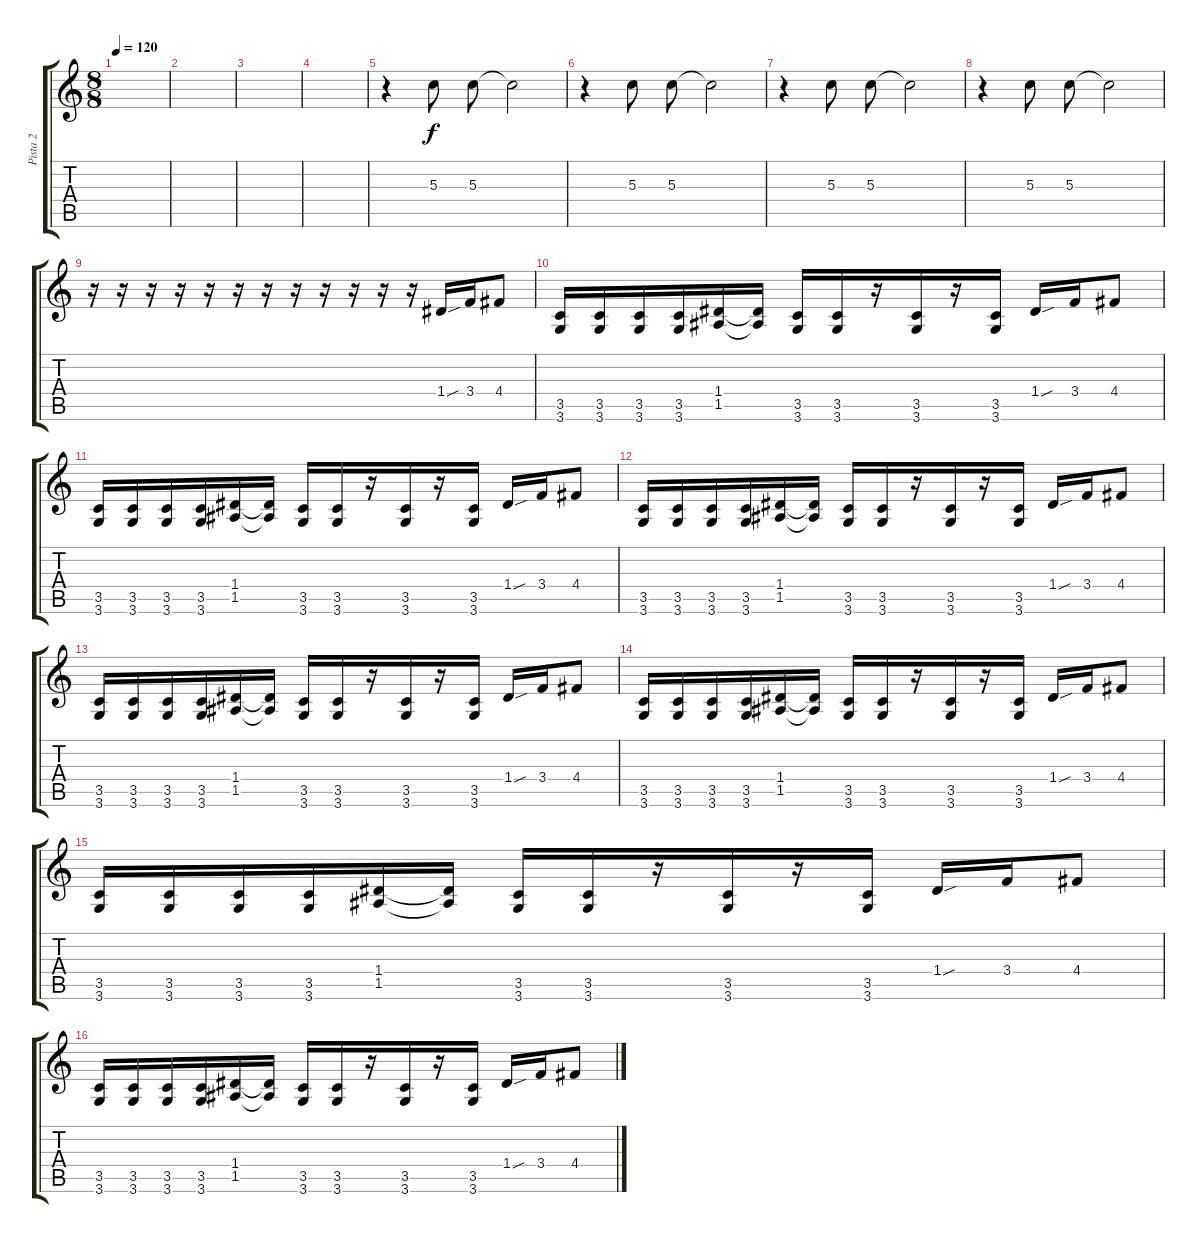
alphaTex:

\track ("Pista 2" "Pista 2") {instrument distortionguitar}
\staff {score tabs}
\tuning (E4 B3 G3 D3 A2 E2) {hide}
\ts (8 8)
\tempo 120
\clef g2
\ks c
|
|
|
|
r.4 5.3.8 5.3.8 5.3{t}.2 |
r.4 5.3.8 5.3.8 5.3{t}.2 |
r.4 5.3.8 5.3.8 5.3{t}.2 |
r.4 5.3.8 5.3.8 5.3{t}.2 |
r.16 r.16 r.16 r.16 r.16 r.16 r.16 r.16 r.16 r.16 r.16 r.16 1.4{sou}.16 3.4.16 4.4.8 |
(3.5 3.6).16 (3.5 3.6).16 (3.5 3.6).16 (3.5 3.6).16 (1.4 1.5).16 (1.4{t} 1.5{t}).16 (3.5 3.6).16 (3.5 3.6).16 r.16 (3.5 3.6).16 r.16 (3.5 3.6).16 1.4{sou}.16 3.4.16 4.4.8 |
(3.5 3.6).16 (3.5 3.6).16 (3.5 3.6).16 (3.5 3.6).16 (1.4 1.5).16 (1.4{t} 1.5{t}).16 (3.5 3.6).16 (3.5 3.6).16 r.16 (3.5 3.6).16 r.16 (3.5 3.6).16 1.4{sou}.16 3.4.16 4.4.8 |
(3.5 3.6).16 (3.5 3.6).16 (3.5 3.6).16 (3.5 3.6).16 (1.4 1.5).16 (1.4{t} 1.5{t}).16 (3.5 3.6).16 (3.5 3.6).16 r.16 (3.5 3.6).16 r.16 (3.5 3.6).16 1.4{sou}.16 3.4.16 4.4.8 |
(3.5 3.6).16 (3.5 3.6).16 (3.5 3.6).16 (3.5 3.6).16 (1.4 1.5).16 (1.4{t} 1.5{t}).16 (3.5 3.6).16 (3.5 3.6).16 r.16 (3.5 3.6).16 r.16 (3.5 3.6).16 1.4{sou}.16 3.4.16 4.4.8 |
(3.5 3.6).16 (3.5 3.6).16 (3.5 3.6).16 (3.5 3.6).16 (1.4 1.5).16 (1.4{t} 1.5{t}).16 (3.5 3.6).16 (3.5 3.6).16 r.16 (3.5 3.6).16 r.16 (3.5 3.6).16 1.4{sou}.16 3.4.16 4.4.8 |
(3.5 3.6).16 (3.5 3.6).16 (3.5 3.6).16 (3.5 3.6).16 (1.4 1.5).16 (1.4{t} 1.5{t}).16 (3.5 3.6).16 (3.5 3.6).16 r.16 (3.5 3.6).16 r.16 (3.5 3.6).16 1.4{sou}.16 3.4.16 4.4.8 |
(3.5 3.6).16 (3.5 3.6).16 (3.5 3.6).16 (3.5 3.6).16 (1.4 1.5).16 (1.4{t} 1.5{t}).16 (3.5 3.6).16 (3.5 3.6).16 r.16 (3.5 3.6).16 r.16 (3.5 3.6).16 1.4{sou}.16 3.4.16 4.4.8
